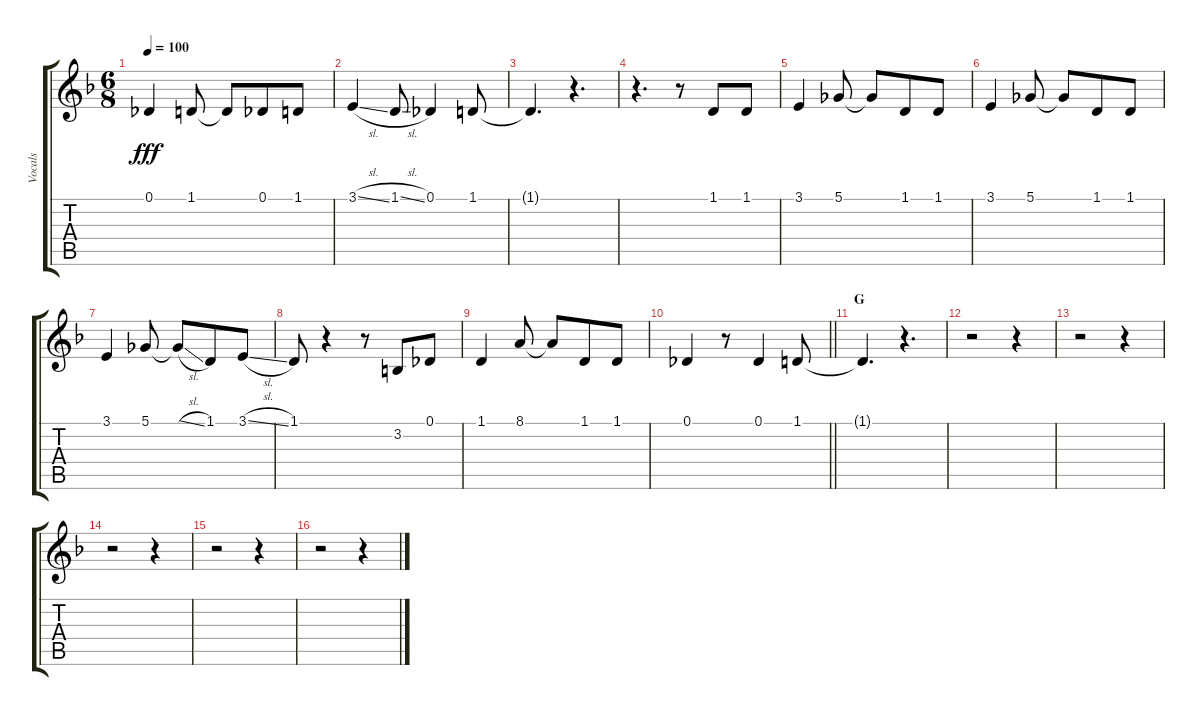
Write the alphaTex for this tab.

\track ("Vocals" "Vocals") {instrument voiceoohs}
\staff {score tabs}
\tuning (Db4 Ab3 E3 B2 Gb2 B1) {hide}
\ts (6 8)
\tempo 100
\clef g2
\ks f
0.1.4{dy fff} 1.1.8 1.1{t}.8 0.1.8 1.1.8 |
3.1{sl}.4 1.1{sl}.8 0.1.4 1.1.8 |
1.1{t}.4{d} r.4{d} |
r.4{d} r.8 1.1.8 1.1.8 |
3.1.4 5.1.8 5.1{t}.8 1.1.8 1.1.8 |
3.1.4 5.1.8 5.1{t}.8 1.1.8 1.1.8 |
3.1.4 5.1.8 5.1{sl t}.8 1.1.8 3.1{sl}.8 |
1.1.8 r.4 r.8 3.2.8 0.1.8 |
1.1.4 8.1.8 8.1{t}.8 1.1.8 1.1.8 |
\barLineRight lightlight
0.1.4 r.8 0.1.4 1.1.8 |
\section ("" "G")
1.1{t}.4{d} r.4{d} |
r.2 r.4 |
r.2 r.4 |
r.2 r.4 |
r.2 r.4 |
r.2 r.4
